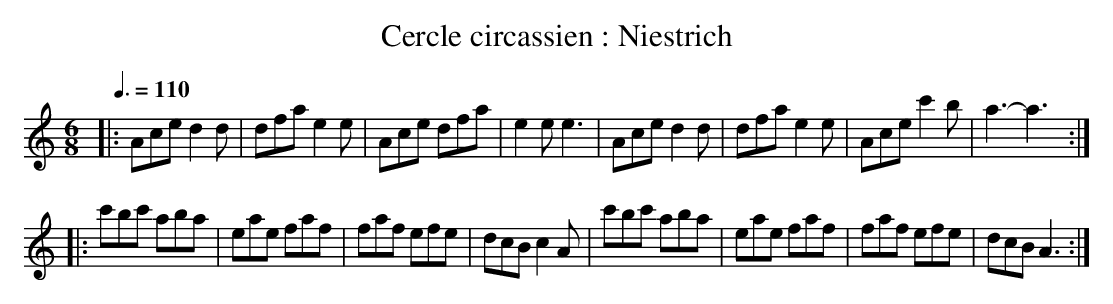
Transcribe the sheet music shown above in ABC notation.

X:1
T:Cercle circassien : Niestrich
M:6/8
L:1/8
Q:3/8=110
K:C
|:Ace d2d|dfa e2e|Ace dfa|e2e e3|Ace d2d|dfa e2e|Ace c'2b|a3-a3:|
|:c'bc' aba| eae faf|faf efe|dcB c2A|c'bc' aba| eae faf|faf efe|dcB A3:|
